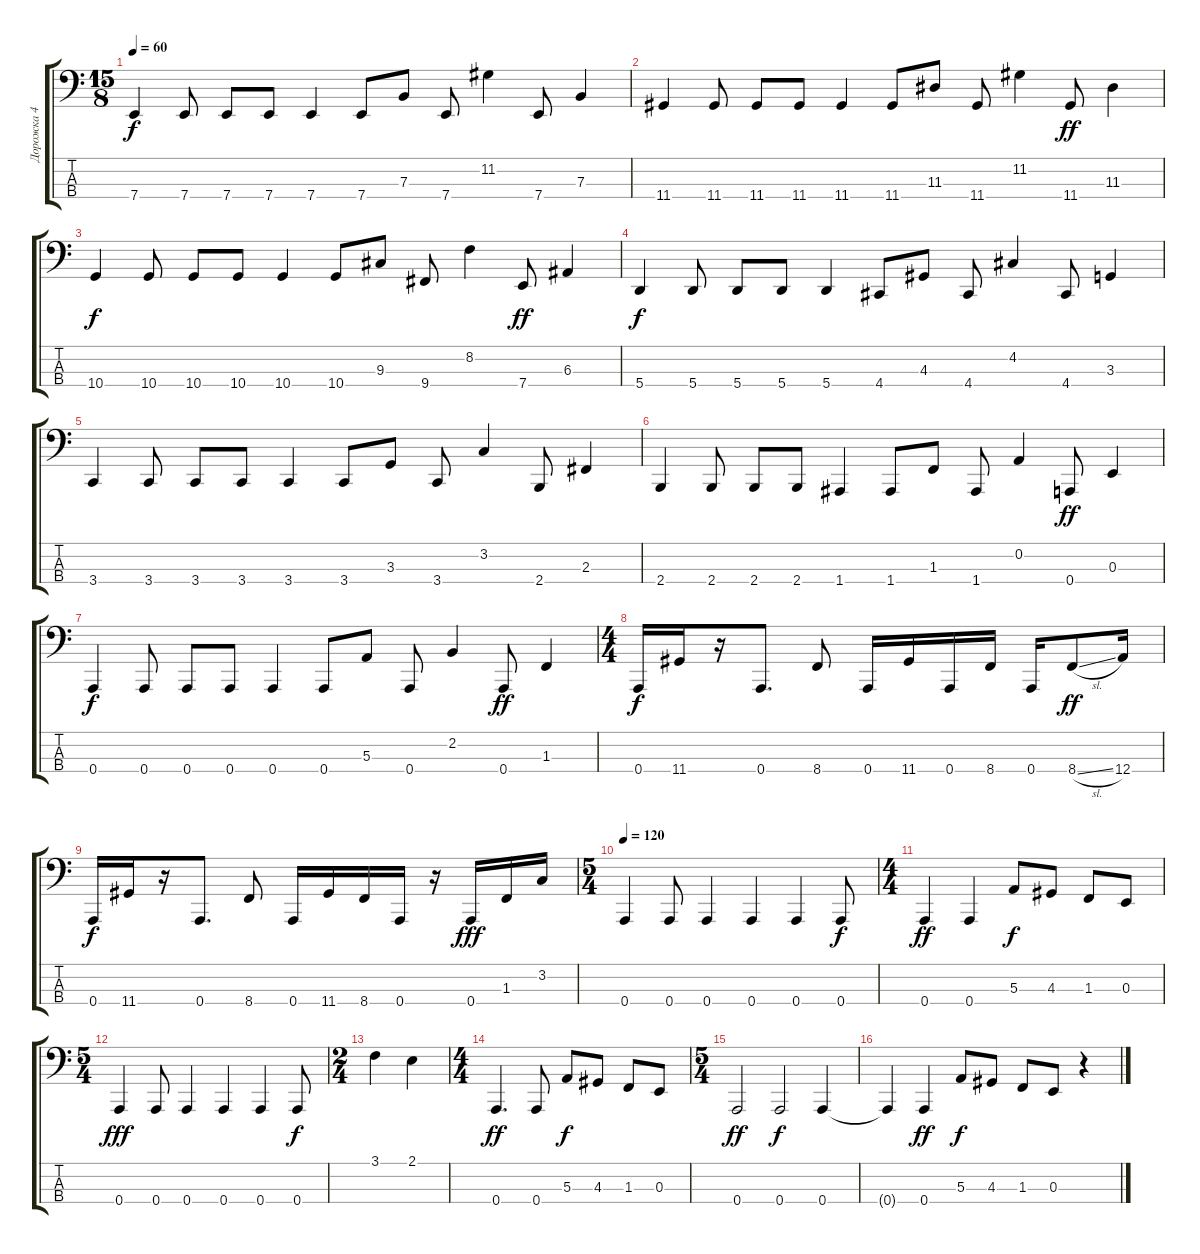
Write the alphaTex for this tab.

\track ("Дорожка 4" "Дорожка 4") {instrument slapbass1}
\staff {score tabs}
\tuning (D2 A1 E1 A0) {hide}
\ts (15 8)
\tempo 60
\clef f4
\ks c
7.4.4{dy f} 7.4.8 7.4.8 7.4.8 7.4.4 7.4.8 7.3.8 7.4.8 11.2.4 7.4.8 7.3.4 |
11.4.4 11.4.8 11.4.8 11.4.8 11.4.4 11.4.8 11.3.8 11.4.8 11.2.4 11.4.8{dy ff} 11.3.4 |
10.4.4{dy f} 10.4.8 10.4.8 10.4.8 10.4.4 10.4.8 9.3.8 9.4.8 8.2.4 7.4.8{dy ff} 6.3.4 |
5.4.4{dy f} 5.4.8 5.4.8 5.4.8 5.4.4 4.4.8 4.3.8 4.4.8 4.2.4 4.4.8 3.3.4 |
3.4.4 3.4.8 3.4.8 3.4.8 3.4.4 3.4.8 3.3.8 3.4.8 3.2.4 2.4.8 2.3.4 |
2.4.4 2.4.8 2.4.8 2.4.8 1.4.4 1.4.8 1.3.8 1.4.8 0.2.4 0.4.8{dy ff} 0.3.4 |
0.4.4{dy f} 0.4.8 0.4.8 0.4.8 0.4.4 0.4.8 5.3.8 0.4.8 2.2.4 0.4.8{dy ff} 1.3.4 |
\ts (4 4)
0.4.16{dy f} 11.4.16 r.16 0.4.8{d} 8.4.8 0.4.16 11.4.16 0.4.16 8.4.16 0.4.16 8.4{sl}.8{dy ff} 12.4.16 |
0.4.16{dy f} 11.4.16 r.16 0.4.8{d} 8.4.8 0.4.16 11.4.16 8.4.16 0.4.16 r.16 0.4.16{dy fff} 1.3.16 3.2.16 |
\ts (5 4)
\tempo 120
0.4.4 0.4.8 0.4.4 0.4.4 0.4.4 0.4.8{dy f} |
\ts (4 4)
0.4.4{dy ff} 0.4.4 5.3.8{dy f} 4.3.8 1.3.8 0.3.8 |
\ts (5 4)
0.4.4{dy fff} 0.4.8 0.4.4 0.4.4 0.4.4 0.4.8{dy f} |
\ts (2 4)
3.1.4 2.1.4 |
\ts (4 4)
0.4.4{d dy ff} 0.4.8 5.3.8{dy f} 4.3.8 1.3.8 0.3.8 |
\ts (5 4)
0.4.2{dy ff} 0.4.2{dy f} 0.4.4 |
0.4{t}.4 0.4.4{dy ff} 5.3.8{dy f} 4.3.8 1.3.8 0.3.8 r.4
